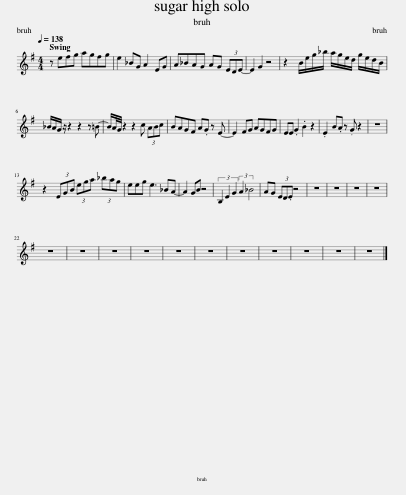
X:1
L:1/8
Q:1/4=138
M:4/4
I:linebreak $
K:none
V:1 treble transpose=-9
V:1
[K:G] z efg agfg | e2 _BG A2 EG | A_BAG AG (3EDE- | E2 G2 z4 | z2 B/e/g/_b/ a/g/e/d/ g/e/d/B/ |$ %5
 _B/A/G/ z/ z2 z2 z =B- | B/A/4G/4 z2 z2 c (3ABc | BAGF A.G z E- | E2 FG AGFG | EE .G2 .B2 z2 | %10
 .E2 B.A z .G z2 | z8 |$ z2 (3EGB (3ega (3_bag | eeg e3 _BA- | A2 GB z4 | %15
 (3B,2 E2 G2 (3:2:2A2 _B4 | AG (3ED.E z4 | z8 | z8 | z8 | %20
 z8 |$ z8 | z8 | z8 | z8 | %25
 z8 | z8 | z8 | z8 | z8 | %30
 z8 | z8 |] %32
